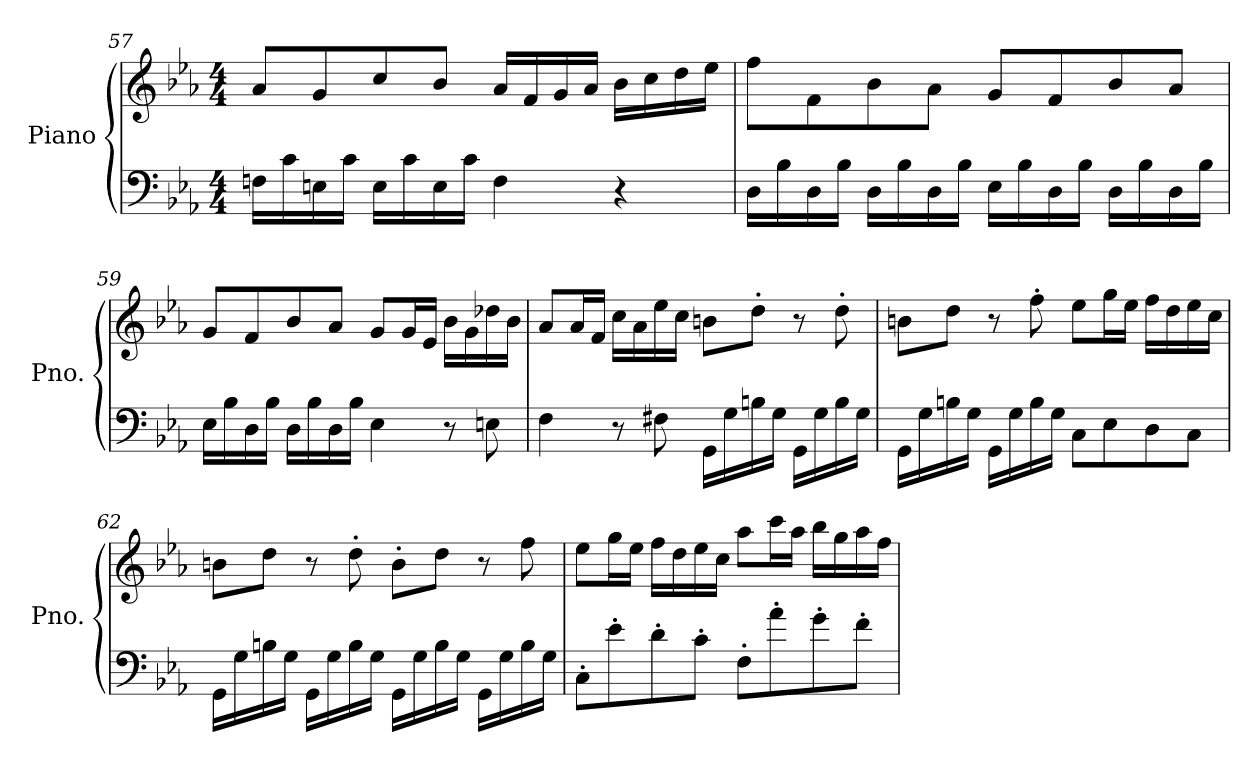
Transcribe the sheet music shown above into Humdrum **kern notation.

**kern	**kern
*part1	*part1
*staff2	*staff1
*I"Piano	*
*I'Pno.	*
*clefF4	*clefG2
*k[b-e-a-]	*k[b-e-a-]
*M4/4	*M4/4
=57	=57
16Fn\LL	8a-/L
16c\	.
16En\	8g/
16c\JJ	.
16E\LL	8cc/
16c\	.
16E\	8b-/J
16c\JJ	.
4F\	16a-/LL
.	16f/
.	16g/
.	16a-/JJ
4r	16b-\LL
.	16cc\
.	16dd\
.	16ee-\JJ
!!LO:LB:g=z
=58	=58
16D\LL	8ff\L
16B-\	.
16D\	8f\
16B-\JJ	.
16D\LL	8b-\
16B-\	.
16D\	8a-\J
16B-\JJ	.
16E-\LL	8g/L
16B-\	.
16D\	8f/
16B-\JJ	.
16D\LL	8b-/
16B-\	.
16D\	8a-/J
16B-\JJ	.
=59	=59
16E-\LL	8g/L
16B-\	.
16D\	8f/
16B-\JJ	.
16D\LL	8b-/
16B-\	.
16D\	8a-/J
16B-\JJ	.
4E-\	8g/L
.	16g/L
.	16e-/JJ
8r	16b-\LL
.	16g\
8En\	16dd-X\
.	16b-\JJ
=60	=60
4F\	8a-/L
.	16a-/L
.	16f/JJ
8r	16cc\LL
.	16a-\
8F#X\	16ee-\
.	16cc\JJ
16GG\LL	8bn\L
16G\	.
16Bn\	8dd'\J
16G\JJ	.
16GG\LL	8r
16G\	.
16B\	8dd'\
16G\JJ	.
!!LO:LB:g=z
=61	=61
16GG\LL	8bn\L
16G\	.
16Bn\	8dd\J
16G\JJ	.
16GG\LL	8r
16G\	.
16B\	8ff'\
16G\JJ	.
8C\L	8ee-\L
8E-\	16gg\L
.	16ee-\JJ
8D\	16ff\LL
.	16dd\
8C\J	16ee-\
.	16cc\JJ
=62	=62
16GG\LL	8bn\L
16G\	.
16Bn\	8dd\J
16G\JJ	.
16GG\LL	8r
16G\	.
16B\	8dd'\
16G\JJ	.
16GG\LL	8b'\L
16G\	.
16B\	8dd\J
16G\JJ	.
16GG\LL	8r
16G\	.
16B\	8ff\
16G\JJ	.
=63	=63
8C'\L	8ee-\L
8e-'\	16gg\L
.	16ee-\JJ
8d'\	16ff\LL
.	16dd\
8c'\J	16ee-\
.	16cc\JJ
8F'\L	8aa-\L
8a-'\	16ccc\L
.	16aa-\JJ
8g'\	16bb-\LL
.	16gg\
8f'\J	16aa-\
.	16ff\JJ
=	=
*-	*-
